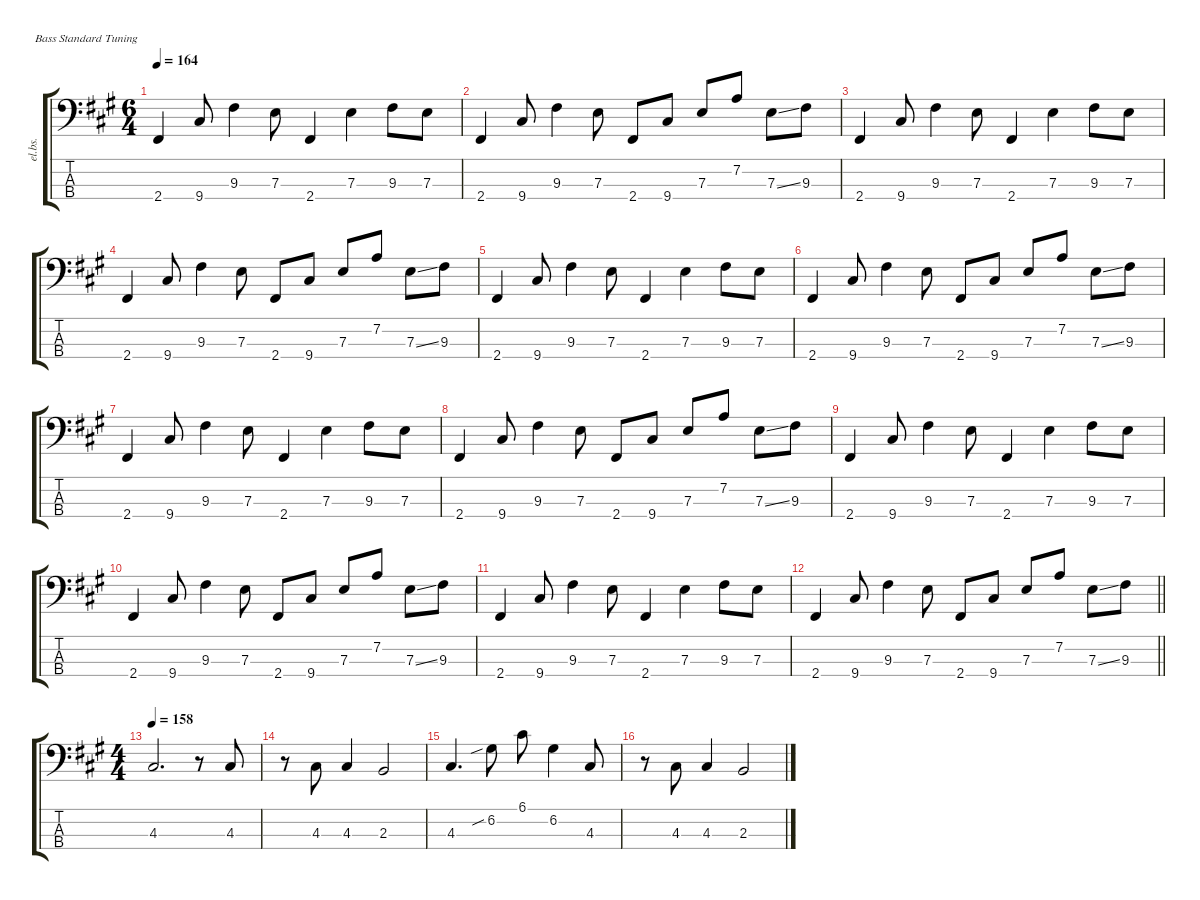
\defaultSystemsLayout 4
\hideDynamics
\bracketExtendMode groupsimilarinstruments
\otherSystemsTrackNameOrientation horizontal
\track ("Bass" "el.bs.") {instrument electricbassfinger}
\staff {score tabs}
\tuning (G2 D2 A1 E1)
\ts (6 4)
\tempo 164
\clef f4
\ks f#minor
2.4{acc #}.4{dy ff beam Up} 9.4{acc #}.8{dy f beam Up} 9.3{acc #}.4{dy ff beam Down} 7.3{acc forcenatural}.8{beam Down} 2.4{acc #}.4{beam Up} 7.3{acc forcenatural}.4{beam Down} 9.3{acc #}.8{beam Down} 7.3{acc forcenatural}.8{beam Down} |
2.4{acc #}.4{beam Up} 9.4{acc #}.8{beam Up} 9.3{acc #}.4{beam Down} 7.3{acc forcenatural}.8{beam Down} 2.4{acc #}.8{beam Up} 9.4{acc #}.8{dy f beam Up} 7.3{acc forcenatural}.8{beam Up} 7.2{acc forcenatural}.8{beam Down} 7.3{ss acc forcenatural}.8{beam Down} 9.3{acc #}.8{beam Down} |
2.4{acc #}.4{dy ff beam Up} 9.4{acc #}.8{dy f beam Up} 9.3{acc #}.4{dy ff beam Down} 7.3{acc forcenatural}.8{beam Down} 2.4{acc #}.4{beam Up} 7.3{acc forcenatural}.4{beam Down} 9.3{acc #}.8{beam Down} 7.3{acc forcenatural}.8{beam Down} |
2.4{acc #}.4{beam Up} 9.4{acc #}.8{beam Up} 9.3{acc #}.4{beam Down} 7.3{acc forcenatural}.8{beam Down} 2.4{acc #}.8{beam Up} 9.4{acc #}.8{dy f beam Up} 7.3{acc forcenatural}.8{beam Up} 7.2{acc forcenatural}.8{beam Down} 7.3{ss acc forcenatural}.8{beam Down} 9.3{acc #}.8{beam Down} |
2.4{acc #}.4{dy ff beam Up} 9.4{acc #}.8{dy f beam Up} 9.3{acc #}.4{dy ff beam Down} 7.3{acc forcenatural}.8{beam Down} 2.4{acc #}.4{beam Up} 7.3{acc forcenatural}.4{beam Down} 9.3{acc #}.8{beam Down} 7.3{acc forcenatural}.8{beam Down} |
2.4{acc #}.4{beam Up} 9.4{acc #}.8{beam Up} 9.3{acc #}.4{beam Down} 7.3{acc forcenatural}.8{beam Down} 2.4{acc #}.8{beam Up} 9.4{acc #}.8{dy f beam Up} 7.3{acc forcenatural}.8{beam Up} 7.2{acc forcenatural}.8{beam Down} 7.3{ss acc forcenatural}.8{beam Down} 9.3{acc #}.8{beam Down} |
2.4{acc #}.4{dy ff beam Up} 9.4{acc #}.8{dy f beam Up} 9.3{acc #}.4{dy ff beam Down} 7.3{acc forcenatural}.8{beam Down} 2.4{acc #}.4{beam Up} 7.3{acc forcenatural}.4{beam Down} 9.3{acc #}.8{beam Down} 7.3{acc forcenatural}.8{beam Down} |
2.4{acc #}.4{beam Up} 9.4{acc #}.8{beam Up} 9.3{acc #}.4{beam Down} 7.3{acc forcenatural}.8{beam Down} 2.4{acc #}.8{beam Up} 9.4{acc #}.8{dy f beam Up} 7.3{acc forcenatural}.8{beam Up} 7.2{acc forcenatural}.8{beam Down} 7.3{ss acc forcenatural}.8{beam Down} 9.3{acc #}.8{beam Down} |
2.4{acc #}.4{dy ff beam Up} 9.4{acc #}.8{dy f beam Up} 9.3{acc #}.4{dy ff beam Down} 7.3{acc forcenatural}.8{beam Down} 2.4{acc #}.4{beam Up} 7.3{acc forcenatural}.4{beam Down} 9.3{acc #}.8{beam Down} 7.3{acc forcenatural}.8{beam Down} |
2.4{acc #}.4{beam Up} 9.4{acc #}.8{beam Up} 9.3{acc #}.4{beam Down} 7.3{acc forcenatural}.8{beam Down} 2.4{acc #}.8{beam Up} 9.4{acc #}.8{dy f beam Up} 7.3{acc forcenatural}.8{beam Up} 7.2{acc forcenatural}.8{beam Down} 7.3{ss acc forcenatural}.8{beam Down} 9.3{acc #}.8{beam Down} |
2.4{acc #}.4{dy ff beam Up} 9.4{acc #}.8{dy f beam Up} 9.3{acc #}.4{dy ff beam Down} 7.3{acc forcenatural}.8{beam Down} 2.4{acc #}.4{beam Up} 7.3{acc forcenatural}.4{beam Down} 9.3{acc #}.8{beam Down} 7.3{acc forcenatural}.8{beam Down} |
\barLineRight lightlight
2.4{acc #}.4{beam Up} 9.4{acc #}.8{beam Up} 9.3{acc #}.4{beam Down} 7.3{acc forcenatural}.8{beam Down} 2.4{acc #}.8{beam Up} 9.4{acc #}.8{dy f beam Up} 7.3{acc forcenatural}.8{beam Up} 7.2{acc forcenatural}.8{beam Down} 7.3{ss acc forcenatural}.8{beam Down} 9.3{acc #}.8{beam Down} |
\ts (4 4)
\beaming (8 2 2 2 2)
\tempo 158
4.3{acc #}.2{d beam Up} r.8{beam Up} 4.3{acc #}.8{dy ff beam Up} |
r.8{beam Down} 4.3{acc #}.8{beam Up} 4.3{acc #}.4{beam Up} 2.3{acc forcenatural}.2{dy f beam Up} |
4.3{acc #}.4{d dy ff beam Up} 6.2{sib acc #}.8{dy f beam Down} 6.1{acc #}.8{beam Down} 6.2{acc #}.4{dy ff beam Down} 4.3{acc #}.8{beam Up} |
r.8{beam Down} 4.3{acc #}.8{beam Up} 4.3{acc #}.4{beam Up} 2.3{acc forcenatural}.2{beam Up}
